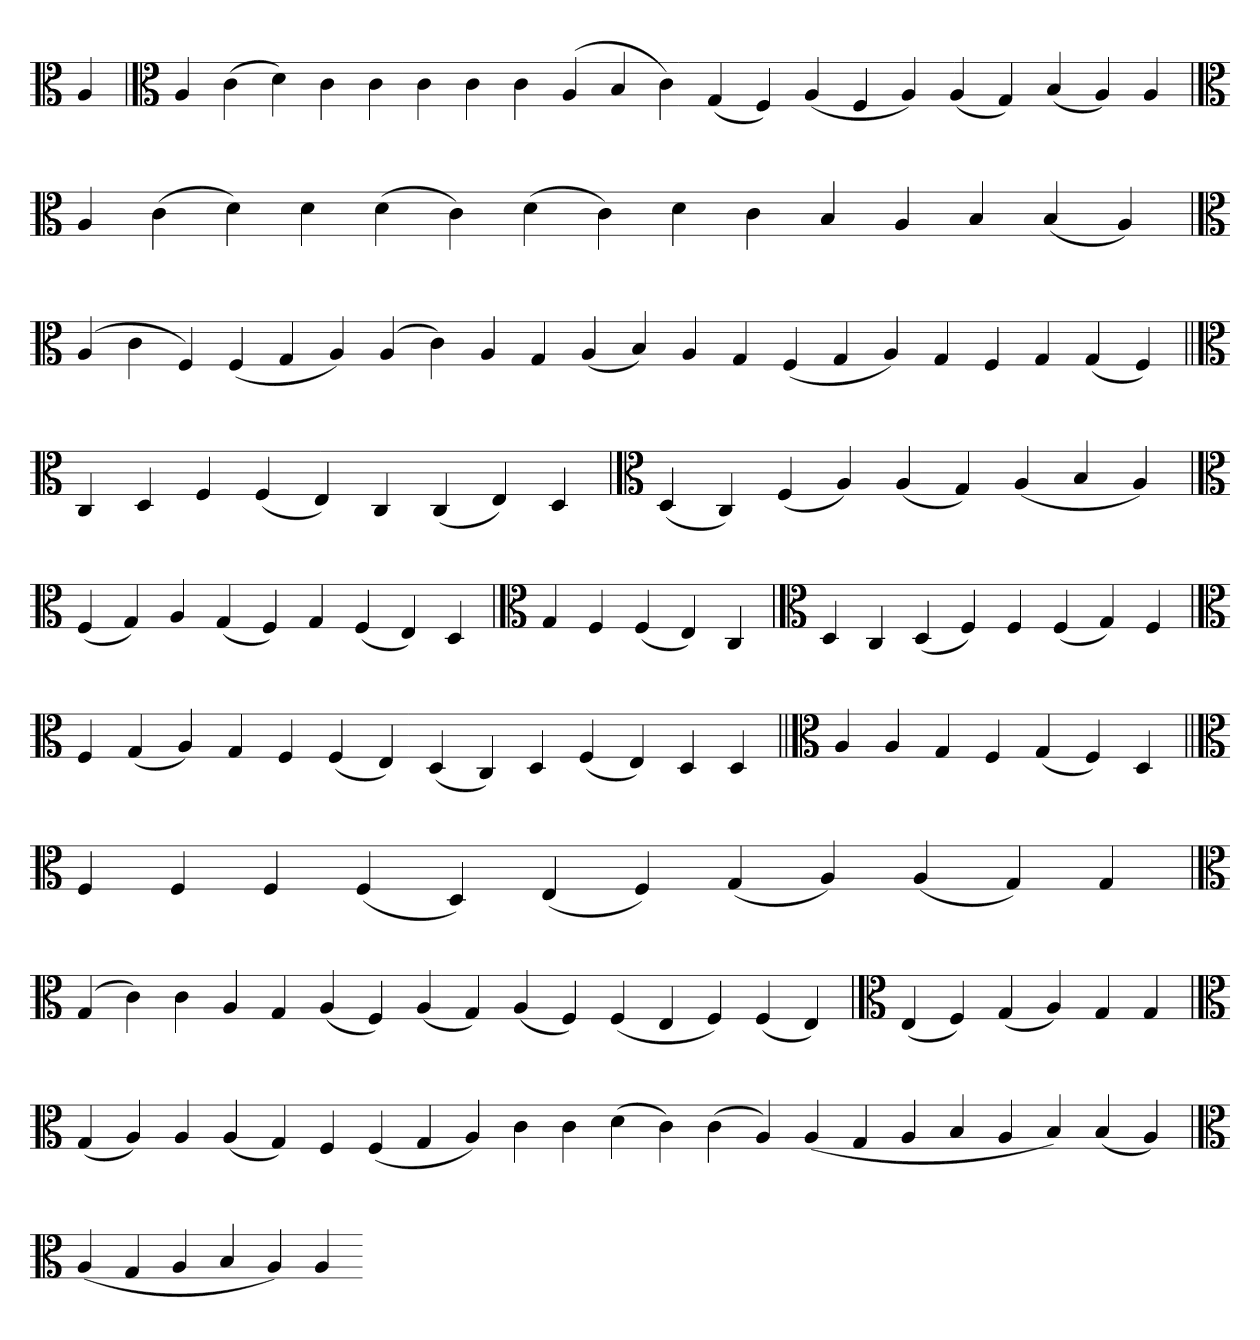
**kern
*part1
*staff1
*clefC3
=
4A
='
*clefC3
4A
(4c
4d)
4c
4c
4c
4c
4c
(4A
4B
4c)
(4G
4F)
(4A
4F
4A)
(4A
4G)
(4B
4A)
4A
=
*clefC3
4A
(4c
4d)
4d
(4d
4c)
(4d
4c)
4d
4c
4B
4A
4B
(4B
4A)
=`
*clefC3
(4A
4c
4F)
(4F
4G
4A)
(4A
4c)
4A
4G
(4A
4B)
4A
4G
(4F
4G
4A)
4G
4F
4G
(4G
4F)
=||
*clefC3
4C
4D
4F
(4F
4E)
4C
(4C
4E)
4D
='
*clefC3
(4D
4C)
(4F
4A)
(4A
4G)
(4A
4B
4A)
=`
*clefC3
(4F
4G)
4A
(4G
4F)
4G
(4F
4E)
4D
='
*clefC3
4G
4F
(4F
4E)
4C
='
*clefC3
4D
4C
(4D
4F)
4F
(4F
4G)
4F
=`
*clefC3
4F
(4G
4A)
4G
4F
(4F
4E)
(4D
4C)
4D
(4F
4E)
4D
4D
=||
*clefC3
4A
4A
4G
4F
(4G
4F)
4D
=||
*clefC3
4F
4F
4F
(4F
4D)
(4E
4F)
(4G
4A)
(4A
4G)
4G
=`
*clefC3
(4G
4c)
4c
4A
4G
(4A
4F)
(4A
4G)
(4A
4F)
(4F
4E
4F)
(4F
4E)
='
*clefC3
(4E
4F)
(4G
4A)
4G
4G
=`
*clefC3
(4G
4A)
4A
(4A
4G)
4F
(4F
4G
4A)
4c
4c
(4d
4c)
(4c
4A)
(4A
4G
4A
4B
4A
4B)
(4B
4A)
=
*clefC3
(4A
4G
4A
4B
4A)
4A
=-
*-
